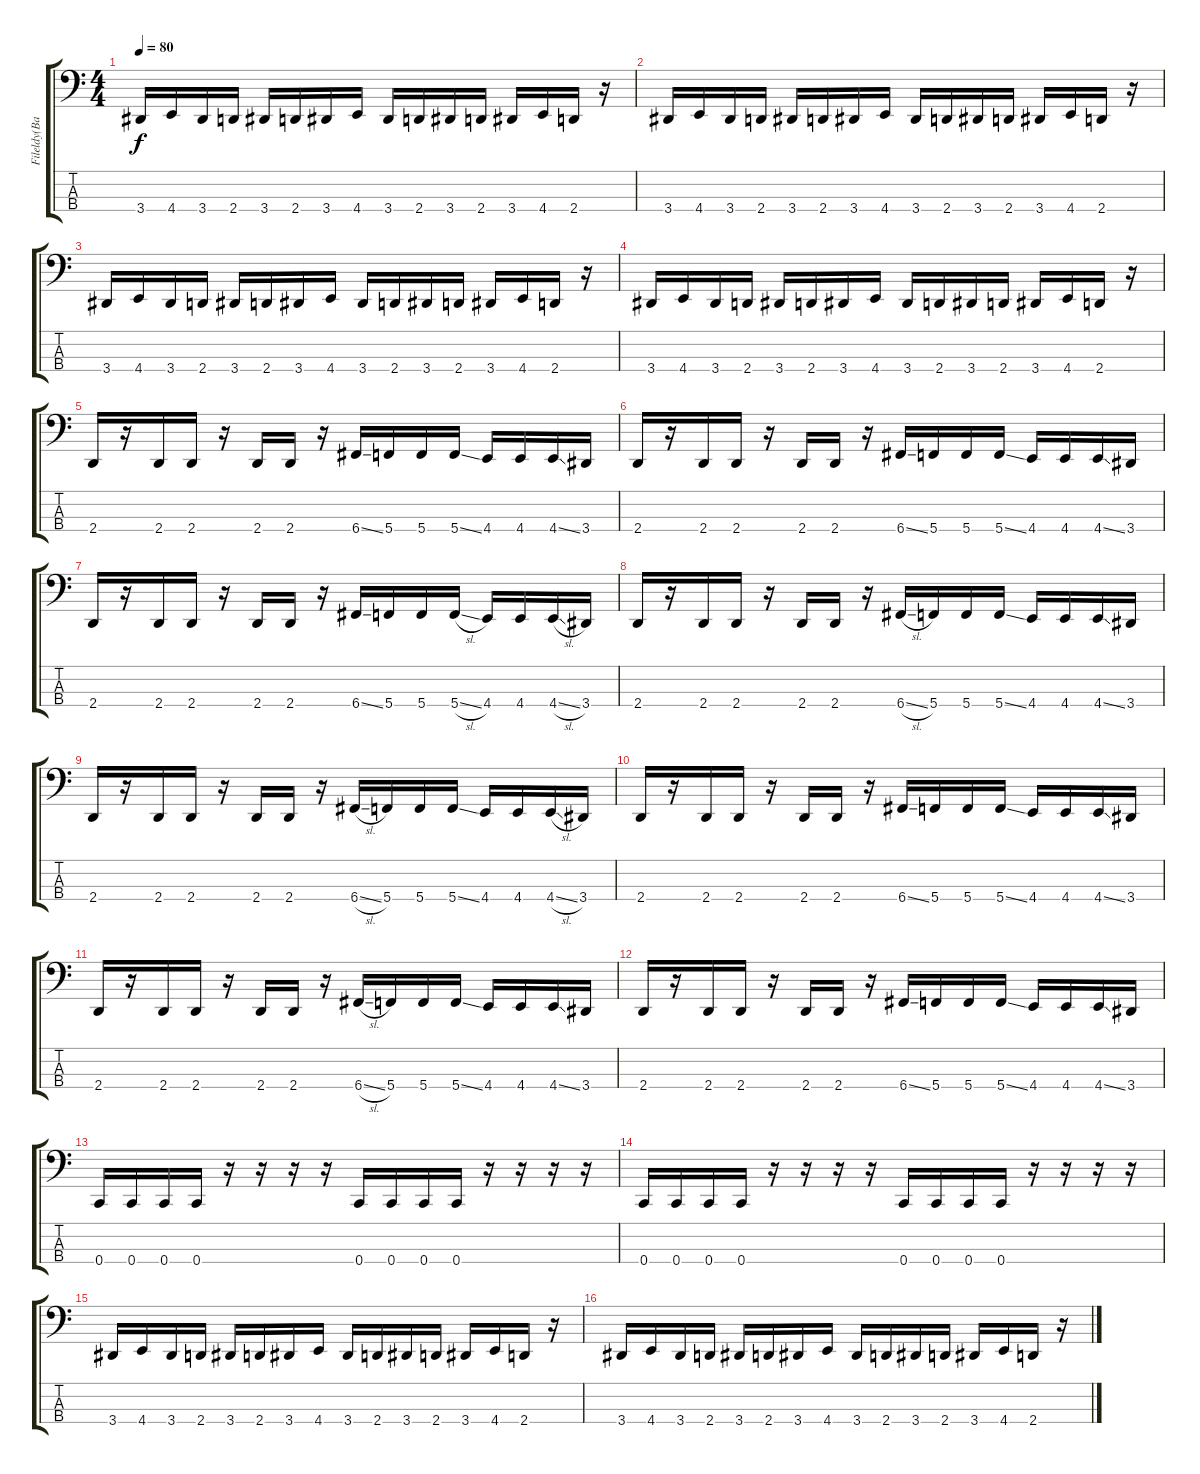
\track ("Fileldy(Bass)" "Fileldy(Ba") {instrument slapbass1}
\staff {score tabs}
\tuning (F2 C2 G1 C1) {hide}
\ts (4 4)
\tempo 80
\clef f4
\ks c
3.4.16{dy f} 4.4.16 3.4.16 2.4.16 3.4.16 2.4.16 3.4.16 4.4.16 3.4.16 2.4.16 3.4.16 2.4.16 3.4.16 4.4.16 2.4.16 r.16 |
3.4.16 4.4.16 3.4.16 2.4.16 3.4.16 2.4.16 3.4.16 4.4.16 3.4.16 2.4.16 3.4.16 2.4.16 3.4.16 4.4.16 2.4.16 r.16 |
3.4.16 4.4.16 3.4.16 2.4.16 3.4.16 2.4.16 3.4.16 4.4.16 3.4.16 2.4.16 3.4.16 2.4.16 3.4.16 4.4.16 2.4.16 r.16 |
3.4.16 4.4.16 3.4.16 2.4.16 3.4.16 2.4.16 3.4.16 4.4.16 3.4.16 2.4.16 3.4.16 2.4.16 3.4.16 4.4.16 2.4.16 r.16 |
2.4.16 r.16 2.4.16 2.4.16 r.16 2.4.16 2.4.16 r.16 6.4{ss}.16 5.4.16 5.4.16 5.4{ss}.16 4.4.16 4.4.16 4.4{ss}.16 3.4.16 |
2.4.16 r.16 2.4.16 2.4.16 r.16 2.4.16 2.4.16 r.16 6.4{ss}.16 5.4.16 5.4.16 5.4{ss}.16 4.4.16 4.4.16 4.4{ss}.16 3.4.16 |
2.4.16 r.16 2.4.16 2.4.16 r.16 2.4.16 2.4.16 r.16 6.4{ss}.16 5.4.16 5.4.16 5.4{sl}.16 4.4.16 4.4.16 4.4{sl}.16 3.4.16 |
2.4.16 r.16 2.4.16 2.4.16 r.16 2.4.16 2.4.16 r.16 6.4{sl}.16 5.4.16 5.4.16 5.4{ss}.16 4.4.16 4.4.16 4.4{ss}.16 3.4.16 |
2.4.16 r.16 2.4.16 2.4.16 r.16 2.4.16 2.4.16 r.16 6.4{sl}.16 5.4.16 5.4.16 5.4{ss}.16 4.4.16 4.4.16 4.4{sl}.16 3.4.16 |
2.4.16 r.16 2.4.16 2.4.16 r.16 2.4.16 2.4.16 r.16 6.4{ss}.16 5.4.16 5.4.16 5.4{ss}.16 4.4.16 4.4.16 4.4{ss}.16 3.4.16 |
2.4.16 r.16 2.4.16 2.4.16 r.16 2.4.16 2.4.16 r.16 6.4{sl}.16 5.4.16 5.4.16 5.4{ss}.16 4.4.16 4.4.16 4.4{ss}.16 3.4.16 |
2.4.16 r.16 2.4.16 2.4.16 r.16 2.4.16 2.4.16 r.16 6.4{ss}.16 5.4.16 5.4.16 5.4{ss}.16 4.4.16 4.4.16 4.4{ss}.16 3.4.16 |
0.4.16 0.4.16 0.4.16 0.4.16 r.16 r.16 r.16 r.16 0.4.16 0.4.16 0.4.16 0.4.16 r.16 r.16 r.16 r.16 |
0.4.16 0.4.16 0.4.16 0.4.16 r.16 r.16 r.16 r.16 0.4.16 0.4.16 0.4.16 0.4.16 r.16 r.16 r.16 r.16 |
3.4.16 4.4.16 3.4.16 2.4.16 3.4.16 2.4.16 3.4.16 4.4.16 3.4.16 2.4.16 3.4.16 2.4.16 3.4.16 4.4.16 2.4.16 r.16 |
3.4.16 4.4.16 3.4.16 2.4.16 3.4.16 2.4.16 3.4.16 4.4.16 3.4.16 2.4.16 3.4.16 2.4.16 3.4.16 4.4.16 2.4.16 r.16
